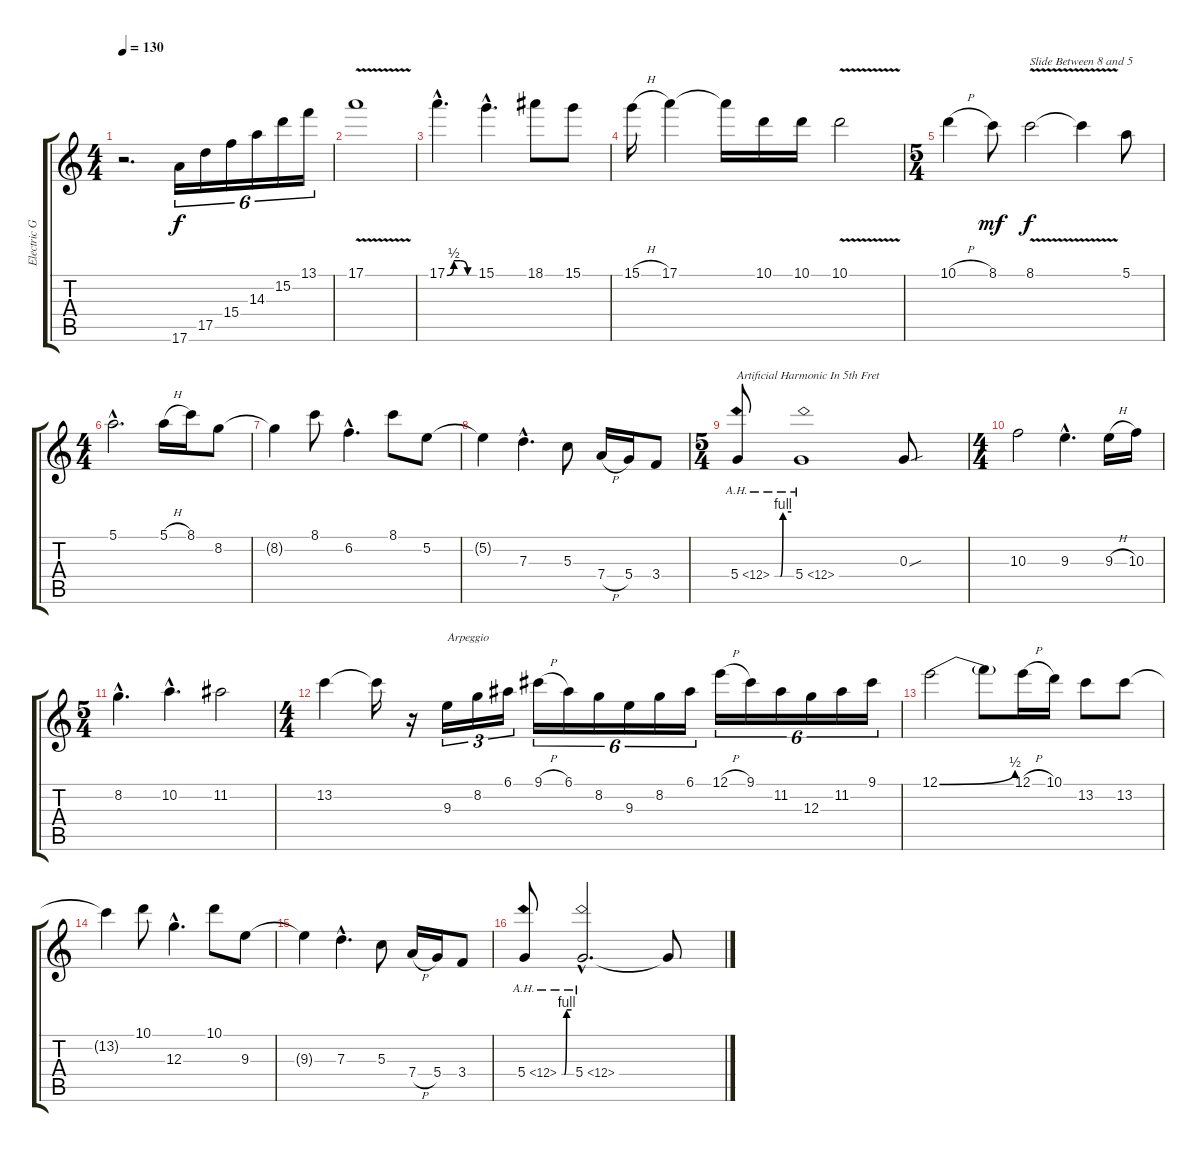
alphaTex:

\track ("Electric Guitar" "Electric G") {instrument distortionguitar}
\staff {score tabs}
\tuning (E4 B3 G3 D3 A2 E2) {hide}
\ts (4 4)
\tempo 130
\clef g2
\ks c
r.2{d dy f instrument distortionguitar} 17.6.16{tu (6 4)} 17.5.16{tu (6 4)} 15.4.16{tu (6 4)} 14.3.16{tu (6 4)} 15.2.16{tu (6 4)} 13.1.16{tu (6 4)} |
17.1{v}.1 |
17.1{be (custom 0 0 15 2 30 2 45 0 60 0) hac}.4{d} 15.1{hac}.4{d} 18.1.8 15.1.8 |
15.1{h}.16 17.1.4 17.1{t}.16 10.1.16 10.1.16 10.1{v}.2 |
\ts (5 4)
10.1{h}.4 8.1.8{dy mf} 8.1{v}.2{txt "Slide Between 8 and 5" dy f} 8.1{t}.4 5.1.8 |
\ts (4 4)
5.1{hac}.2{d} 5.1{h}.16 8.1.16 8.2.8 |
8.2{t}.4 8.1.8 6.2{hac}.4{d} 8.1.8 5.2.8 |
5.2{t}.4 7.3{hac}.4{d} 5.3.8 7.4{h}.16 5.4.16 3.4.8 |
\ts (5 4)
5.4{be (custom 0 0 21 0 30 4 60 4) ah 7}.8{txt "Artificial Harmonic In 5th Fret"} 5.4{ah 7}.1 0.3{sou}.8 |
\ts (4 4)
10.3.2 9.3{hac}.4{d} 9.3{h}.16 10.3.16 |
\ts (5 4)
8.2{hac}.4{d} 10.2{hac}.4{d} 11.2.2 |
\ts (4 4)
13.2.4 13.2{t}.16 r.16 9.3.16{tu (3 2) txt "Arpeggio"} 8.2.16{tu (3 2)} 6.1.16{tu (3 2)} 9.1{h}.16{tu (6 4)} 6.1.16{tu (6 4)} 8.2.16{tu (6 4)} 9.3.16{tu (6 4)} 8.2.16{tu (6 4)} 6.1.16{tu (6 4)} 12.1{h}.16{tu (6 4)} 9.1.16{tu (6 4)} 11.2.16{tu (6 4)} 12.3.16{tu (6 4)} 11.2.16{tu (6 4)} 9.1.16{tu (6 4)} |
12.1{be (bend 0 0 60 2)}.2 12.1{t}.8 12.1{h}.16 10.1.16 13.2.8 13.2.8 |
13.2{t}.4 10.1.8 12.3{hac}.4{d} 10.1.8 9.3.8 |
9.3{t}.4 7.3{hac}.4{d} 5.3.8 7.4{h}.16 5.4.16 3.4.8 |
5.4{be (custom 0 0 16 0 30 4 60 4) ah 7}.8 5.4{ah 7 hac}.2{d} 5.4{t}.8
